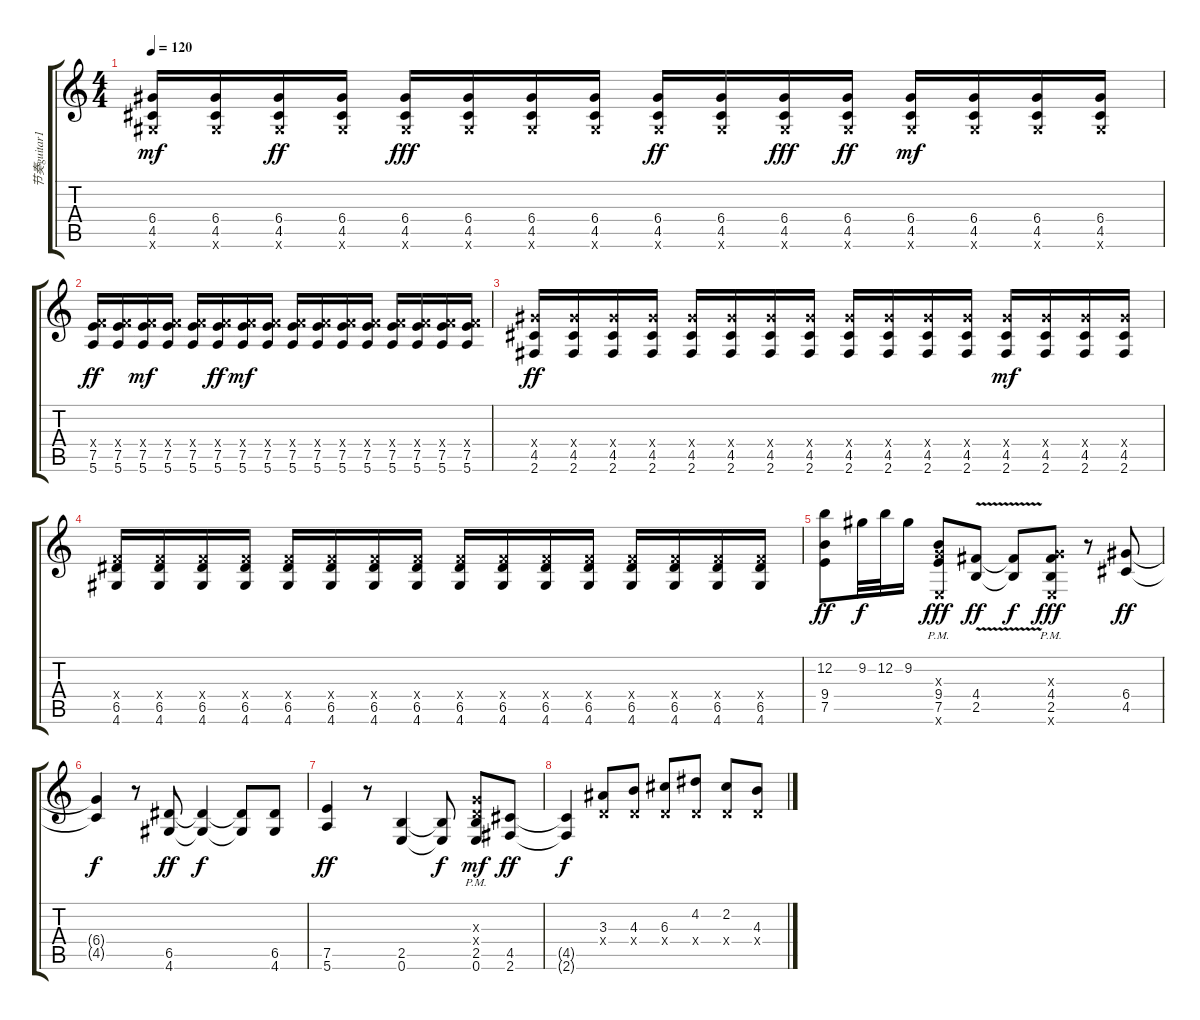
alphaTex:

\track ("节奏guitar1" "节奏guitar1") {instrument distortionguitar}
\staff {score tabs}
\tuning (E4 B3 G3 D3 A2 E2) {hide}
\ts (4 4)
\tempo 120
\clef g2
\ks c
(6.4 4.5 4.6{x}).16{dy mf} (6.4 4.5 4.6{x}).16 (6.4 4.5 4.6{x}).16{dy ff} (6.4 4.5 4.6{x}).16 (6.4 4.5 4.6{x}).16{dy fff} (6.4 4.5 4.6{x}).16 (6.4 4.5 4.6{x}).16 (6.4 4.5 4.6{x}).16 (6.4 4.5 4.6{x}).16{dy ff} (6.4 4.5 4.6{x}).16 (6.4 4.5 4.6{x}).16{dy fff} (6.4 4.5 4.6{x}).16{dy ff} (6.4 4.5 4.6{x}).16{dy mf} (6.4 4.5 4.6{x}).16 (6.4 4.5 4.6{x}).16 (6.4 4.5 4.6{x}).16 |
(3.4{x} 7.5 5.6).16{dy ff} (3.4{x} 7.5 5.6).16 (3.4{x} 7.5 5.6).16{dy mf} (3.4{x} 7.5 5.6).16 (3.4{x} 7.5 5.6).16 (3.4{x} 7.5 5.6).16{dy ff} (3.4{x} 7.5 5.6).16{dy mf} (3.4{x} 7.5 5.6).16 (3.4{x} 7.5 5.6).16 (3.4{x} 7.5 5.6).16 (3.4{x} 7.5 5.6).16 (3.4{x} 7.5 5.6).16 (3.4{x} 7.5 5.6).16 (3.4{x} 7.5 5.6).16 (3.4{x} 7.5 5.6).16 (3.4{x} 7.5 5.6).16 |
(6.4{x} 4.5 2.6).16{dy ff} (6.4{x} 4.5 2.6).16 (6.4{x} 4.5 2.6).16 (6.4{x} 4.5 2.6).16 (6.4{x} 4.5 2.6).16 (6.4{x} 4.5 2.6).16 (6.4{x} 4.5 2.6).16 (6.4{x} 4.5 2.6).16 (6.4{x} 4.5 2.6).16 (6.4{x} 4.5 2.6).16 (6.4{x} 4.5 2.6).16 (6.4{x} 4.5 2.6).16 (6.4{x} 4.5 2.6).16{dy mf} (6.4{x} 4.5 2.6).16 (6.4{x} 4.5 2.6).16 (6.4{x} 4.5 2.6).16 |
(3.4{x} 6.5 4.6).16 (3.4{x} 6.5 4.6).16 (3.4{x} 6.5 4.6).16 (3.4{x} 6.5 4.6).16 (3.4{x} 6.5 4.6).16 (3.4{x} 6.5 4.6).16 (3.4{x} 6.5 4.6).16 (3.4{x} 6.5 4.6).16 (3.4{x} 6.5 4.6).16 (3.4{x} 6.5 4.6).16 (3.4{x} 6.5 4.6).16 (3.4{x} 6.5 4.6).16 (3.4{x} 6.5 4.6).16 (3.4{x} 6.5 4.6).16 (3.4{x} 6.5 4.6).16 (3.4{x} 6.5 4.6).16 |
(12.2 9.4 7.5).8{dy ff} 9.2.32{dy f} 12.2.32 9.2.16 (0.3{x} 9.4{pm} 7.5{pm} 0.6{x}).8{dy fff} (4.4{v} 2.5{v}).8{dy ff} (4.4{t} 2.5{t}).8{dy f} (0.3{x} 4.4{pm} 2.5{pm} 0.6{x}).8{dy fff} r.8 (6.4 4.5).8{dy ff} |
(6.4{t} 4.5{t}).4{dy f} r.8 (6.5 4.6).8{dy ff} (6.5{t} 4.6{t}).4{dy f} (6.5{t} 4.6{t}).8 (6.5 4.6).8 |
(7.5 5.6).4{dy ff} r.8 (2.5 0.6).4 (2.5{t} 0.6{t}).8{dy f} (0.3{x} 0.4{x} 2.5{pm} 0.6).8{dy mf} (4.5 2.6).8{dy ff} |
(4.5{t} 2.6{t}).4{dy f} (3.3 0.4{x}).8 (4.3 0.4{x}).8 (6.3 0.4{x}).8 (4.2 0.4{x}).8 (2.2 0.4{x}).8 (4.3 0.4{x}).8
